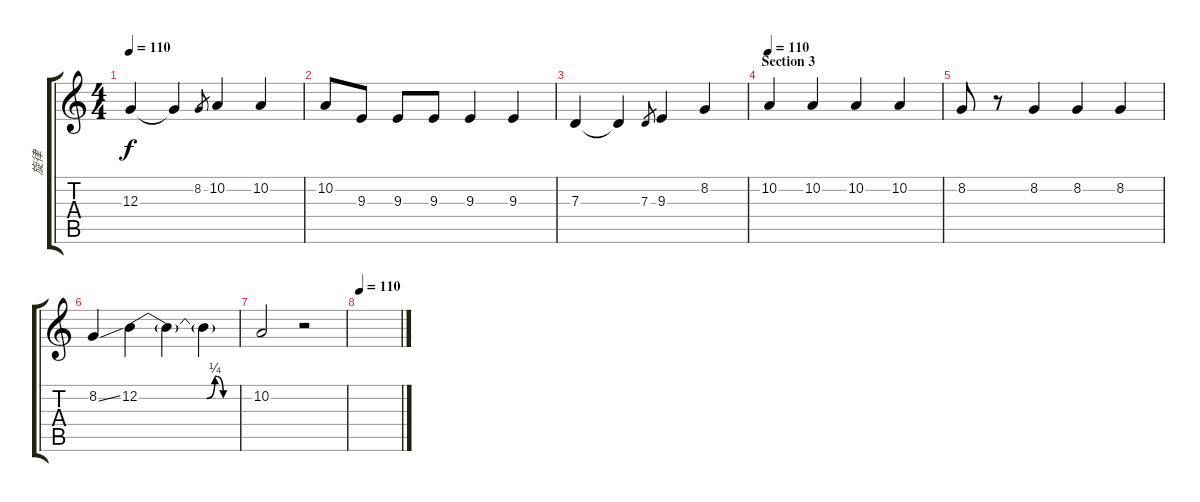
\track ("旋律" "旋律") {instrument voiceoohs}
\staff {score tabs}
\tuning (E4 B3 G3 D3 A2 E2) {hide}
\ts (4 4)
\tempo 110
\clef g2
\ks c
12.3.4{dy f} 12.3{t}.4 8.2.8{gr} 10.2.4 10.2.4 |
10.2.8 9.3.8 9.3.8 9.3.8 9.3.4 9.3.4 |
7.3.4 7.3{t}.4 7.3.8{gr} 9.3.4 8.2.4 |
\section ("" "Section 3")
\tempo 110
10.2.4 10.2.4 10.2.4 10.2.4 |
8.2.8 r.8 8.2.4 8.2.4 8.2.4 |
8.2{ss}.4 12.2{be (custom 0 0 40 0 45 1 50 0 60 0)}.4 12.2{t}.4 12.2{t}.4 |
10.2.2 r.2 |
\tempo 110
